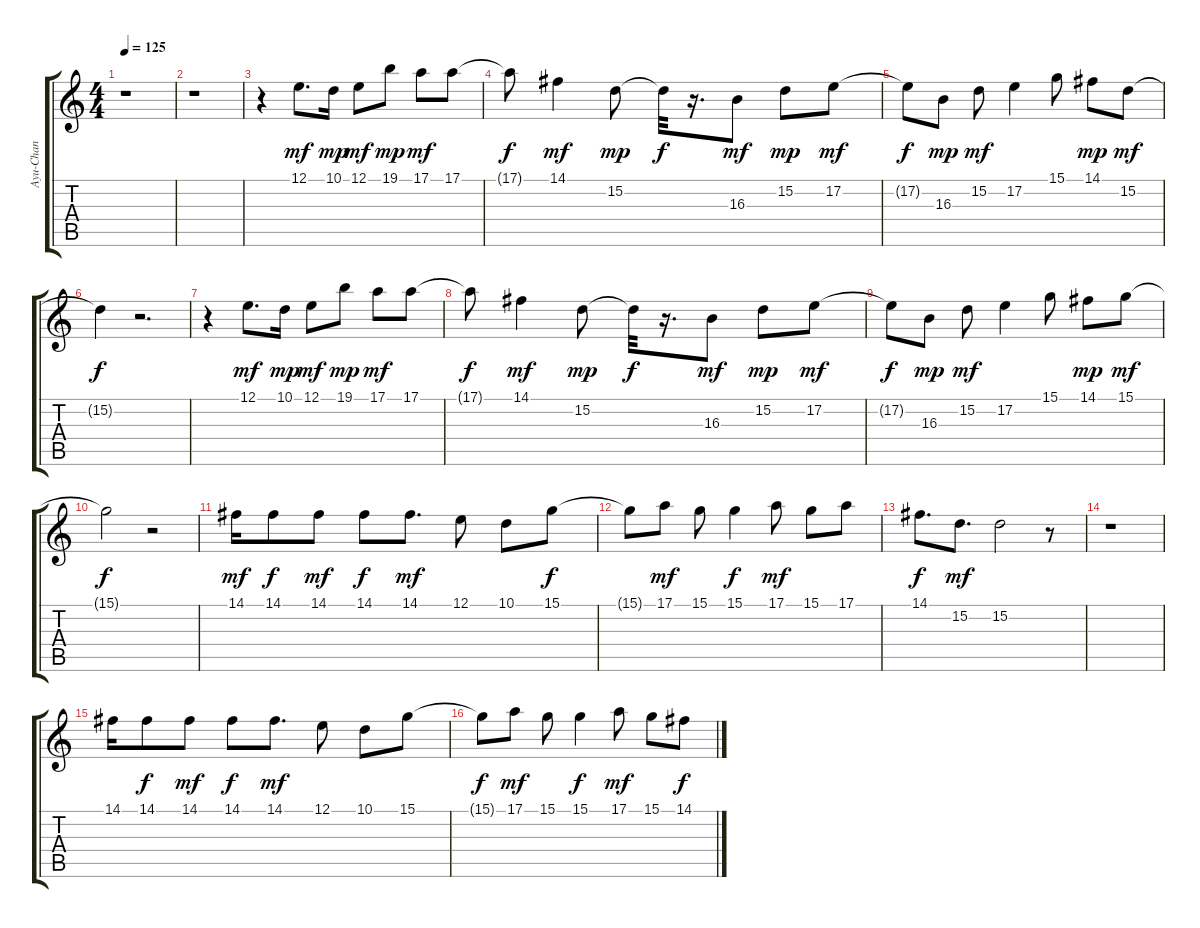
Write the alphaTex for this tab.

\track ("Ayu-Chan" "Ayu-Chan") {instrument englishhorn}
\staff {score tabs}
\tuning (E4 B3 G3 D3 A2 E2) {hide}
\ts (4 4)
\tempo 125
\clef g2
\ks c
r.1{dy f} |
r.1 |
r.4 12.1.8{d dy mf} 10.1.16{dy mp} 12.1.8{dy mf} 19.1.8{dy mp} 17.1.8{dy mf} 17.1.8 |
17.1{t}.8{dy f} 14.1.4{dy mf} 15.2.8{dy mp} 15.2{t}.32{dy f} r.16{d} 16.3.8{dy mf} 15.2.8{dy mp} 17.2.8{dy mf} |
17.2{t}.8{dy f} 16.3.8{dy mp} 15.2.8{dy mf} 17.2.4 15.1.8 14.1.8{dy mp} 15.2.8{dy mf} |
15.2{t}.4{dy f} r.2{d} |
r.4 12.1.8{d dy mf} 10.1.16{dy mp} 12.1.8{dy mf} 19.1.8{dy mp} 17.1.8{dy mf} 17.1.8 |
17.1{t}.8{dy f} 14.1.4{dy mf} 15.2.8{dy mp} 15.2{t}.32{dy f} r.16{d} 16.3.8{dy mf} 15.2.8{dy mp} 17.2.8{dy mf} |
17.2{t}.8{dy f} 16.3.8{dy mp} 15.2.8{dy mf} 17.2.4 15.1.8 14.1.8{dy mp} 15.1.8{dy mf} |
15.1{t}.2{dy f} r.2 |
14.1.16{dy mf} 14.1.8{dy f} 14.1.8{dy mf} 14.1.8{dy f} 14.1.8{d dy mf} 12.1.8 10.1.8 15.1.8{dy f} |
15.1{t}.8 17.1.8{dy mf} 15.1.8 15.1.4{dy f} 17.1.8{dy mf} 15.1.8 17.1.8 |
14.1.8{d dy f} 15.2.8{d dy mf} 15.2.2 r.8 |
r.1 |
14.1.16 14.1.8{dy f} 14.1.8{dy mf} 14.1.8{dy f} 14.1.8{d dy mf} 12.1.8 10.1.8 15.1.8 |
15.1{t}.8{dy f} 17.1.8{dy mf} 15.1.8 15.1.4{dy f} 17.1.8{dy mf} 15.1.8 14.1.8{dy f}
